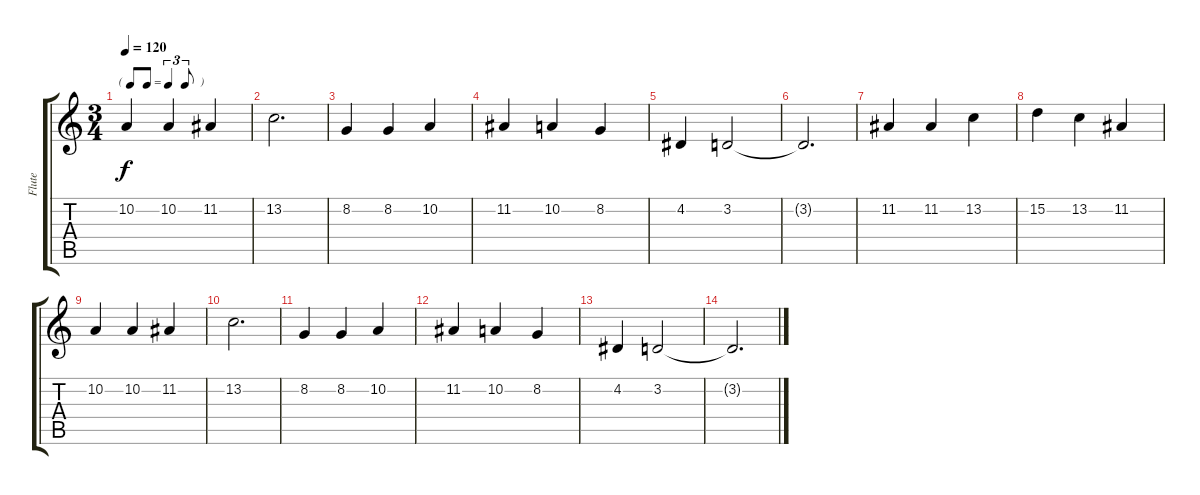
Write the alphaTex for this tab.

\track ("Flute" "Flute") {instrument panflute}
\staff {score tabs}
\tuning (E4 B3 G3 D3 A2 E2) {hide}
\ts (3 4)
\tf triplet8th
\tempo 120
\clef g2
\ks c
10.2.4{dy f} 10.2.4 11.2.4 |
13.2.2{d} |
8.2.4 8.2.4 10.2.4 |
11.2.4 10.2.4 8.2.4 |
4.2.4 3.2.2 |
3.2{t}.2{d} |
11.2.4 11.2.4 13.2.4 |
15.2.4 13.2.4 11.2.4 |
10.2.4 10.2.4 11.2.4 |
13.2.2{d} |
8.2.4 8.2.4 10.2.4 |
11.2.4 10.2.4 8.2.4 |
4.2.4 3.2.2 |
3.2{t}.2{d}
